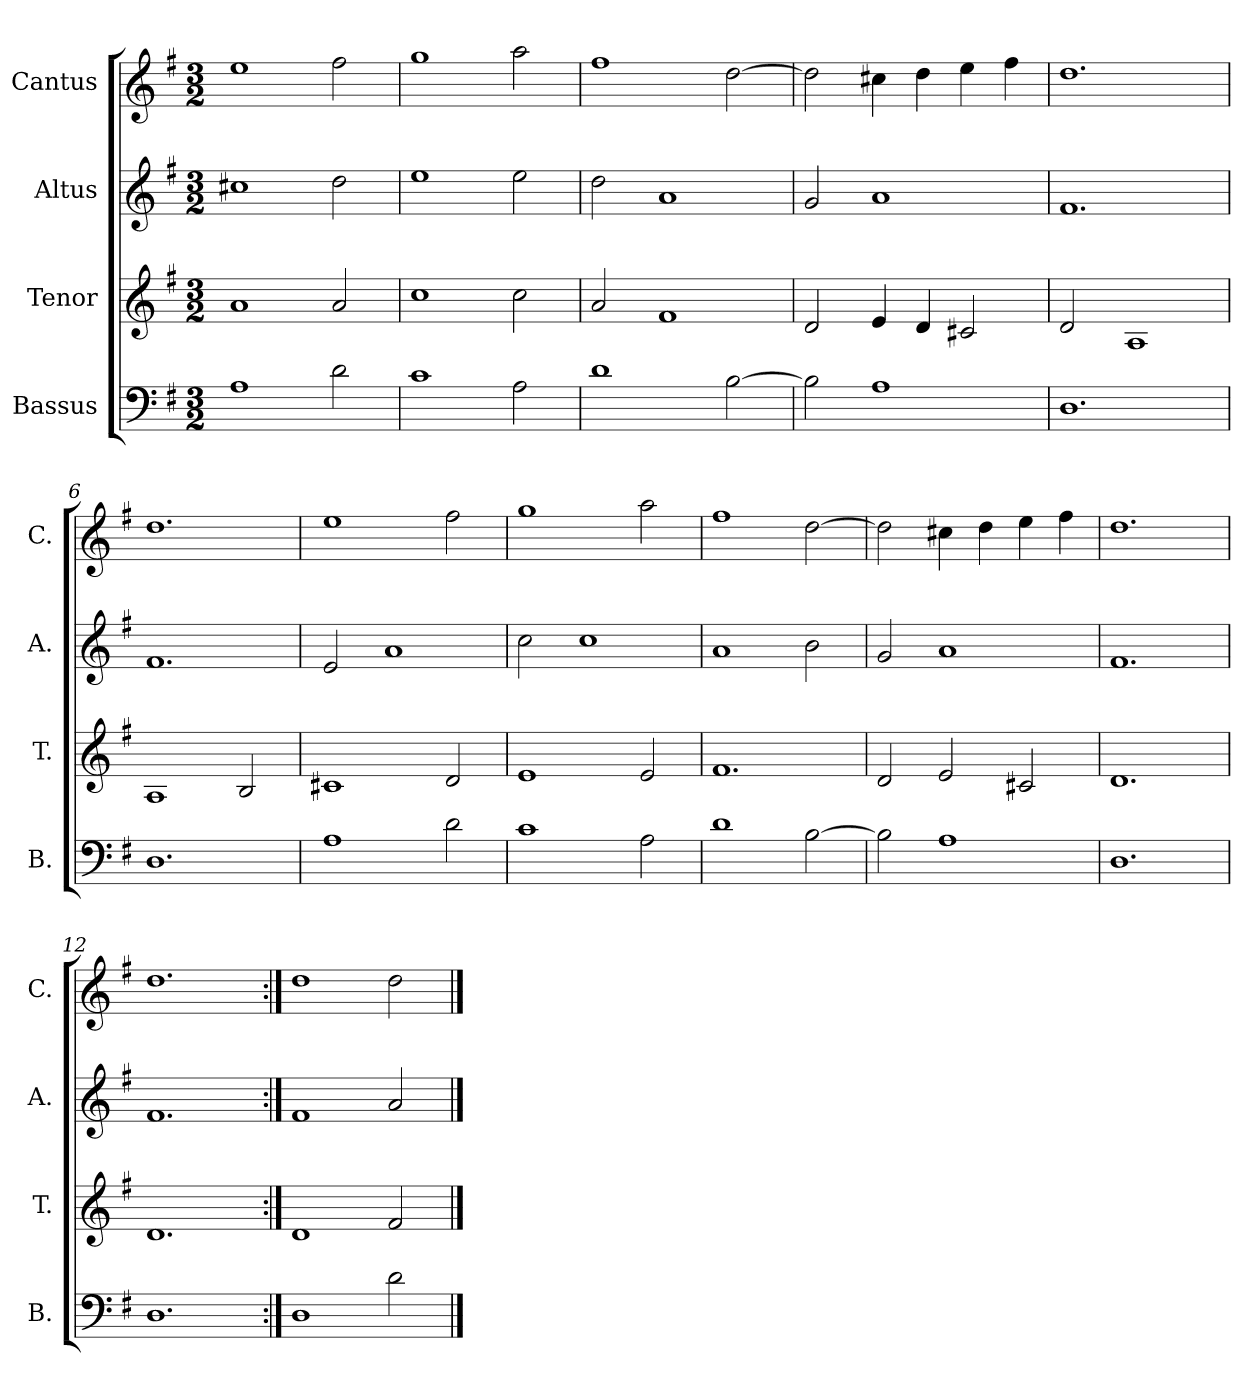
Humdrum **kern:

**kern	**kern	**kern	**kern
*part4	*part3	*part2	*part1
*staff4	*staff3	*staff2	*staff1
*I"Bassus	*I"Tenor	*I"Altus	*I"Cantus
*I'B.	*I'T.	*I'A.	*I'C.
*clefF4	*clefG2	*clefG2	*clefG2
*k[f#]	*k[f#]	*k[f#]	*k[f#]
*e:	*e:	*e:	*e:
*M3/2	*M3/2	*M3/2	*M3/2
=1	=1	=1	=1
1A\	1a/	1cc#X\	1ee\
2d\	2a/	2dd\	2ff#\
=2	=2	=2	=2
1c\	1cc\	1ee\	1gg\
2A\	2cc\	2ee\	2aa\
=3	=3	=3	=3
1d\	2a/	2dd\	1ff#\
.	1f#/	1a/	.
[2B\	.	.	[2dd\
=4	=4	=4	=4
2B\]	2d/	2g/	2dd\]
1A\	4e/	1a/	4cc#X\
.	4d/	.	4dd\
.	2c#X/	.	4ee\
.	.	.	4ff#\
=5	=5	=5	=5
1.D\	2d/	1.f#/	1.dd\
.	1A/	.	.
=6	=6	=6	=6
1.D\	1A/	1.f#/	1.dd\
.	2B/	.	.
!!LO:LB:g=z
=7	=7	=7	=7
1A\	1c#X/	2e/	1ee\
.	.	1a/	.
2d\	2d/	.	2ff#\
=8	=8	=8	=8
1c\	1e/	2cc\	1gg\
.	.	1cc\	.
2A\	2e/	.	2aa\
=9	=9	=9	=9
1d\	1.f#/	1a/	1ff#\
[2B\	.	2b\	[2dd\
=10	=10	=10	=10
2B\]	2d/	2g/	2dd\]
1A\	2e/	1a/	4cc#X\
.	.	.	4dd\
.	2c#X/	.	4ee\
.	.	.	4ff#\
=11	=11	=11	=11
1.D\	1.d/	1.f#/	1.dd\
=12	=12	=12	=12
1.D\	1.d/	1.f#/	1.dd\
=13:|!	=13:|!	=13:|!	=13:|!
1D\	1d/	1f#/	1dd\
2d\	2f#/	2a/	2dd\
==	==	==	==
*-	*-	*-	*-
